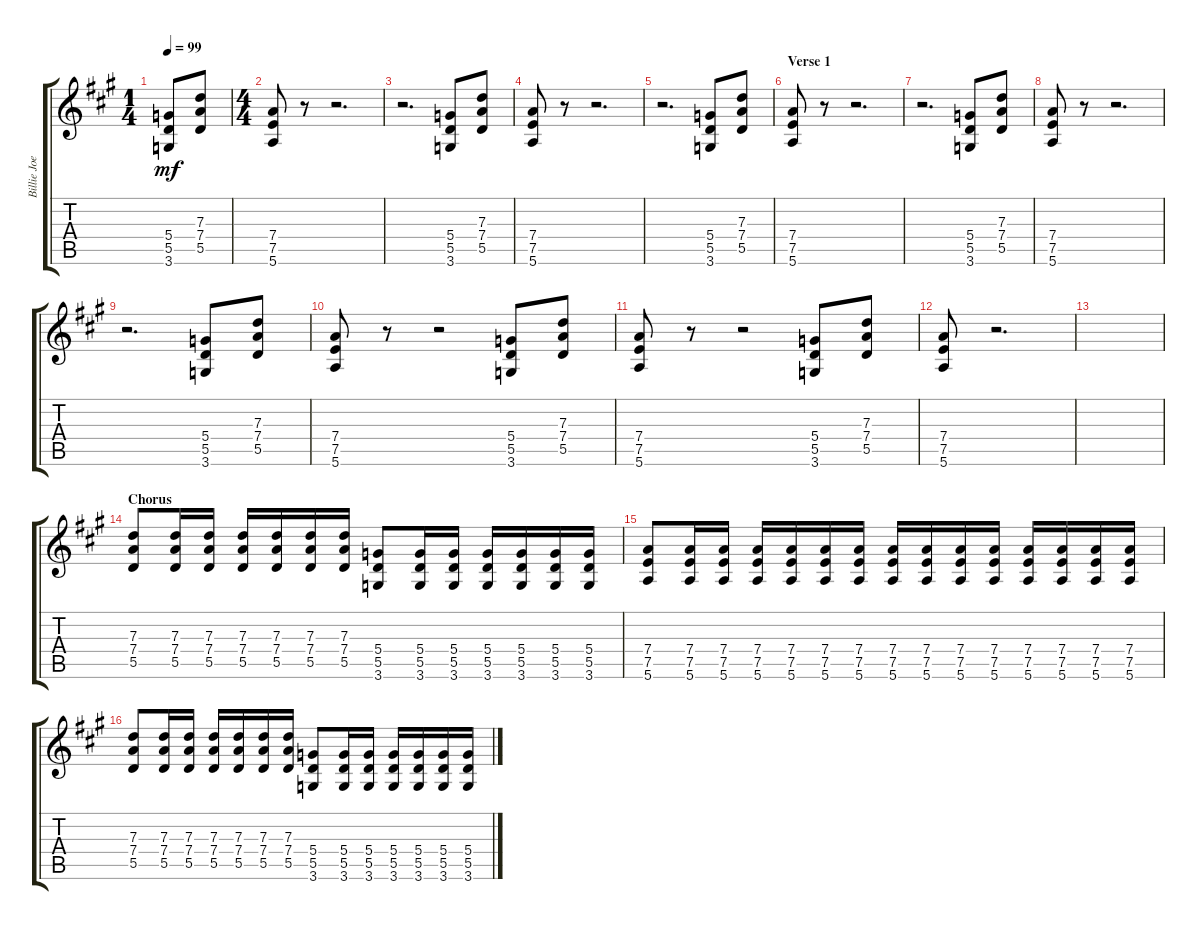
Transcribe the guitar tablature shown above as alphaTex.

\track ("Billie Joe Lead Guitar" "Billie Joe") {instrument overdrivenguitar}
\staff {score tabs}
\tuning (E4 B3 G3 D3 A2 E2) {hide}
\ts (1 4)
\tempo 99
\clef g2
\ks a
(5.4 5.5 3.6).8{dy mf instrument overdrivenguitar} (7.3 7.4 5.5).8 |
\ts (4 4)
(7.4 7.5 5.6).8 r.8 r.2{d} |
r.2{d} (5.4 5.5 3.6).8 (7.3 7.4 5.5).8 |
(7.4 7.5 5.6).8 r.8 r.2{d} |
r.2{d} (5.4 5.5 3.6).8 (7.3 7.4 5.5).8 |
\section ("" "Verse 1")
(7.4 7.5 5.6).8 r.8 r.2{d} |
r.2{d} (5.4 5.5 3.6).8 (7.3 7.4 5.5).8 |
(7.4 7.5 5.6).8 r.8 r.2{d} |
r.2{d} (5.4 5.5 3.6).8 (7.3 7.4 5.5).8 |
(7.4 7.5 5.6).8 r.8 r.2 (5.4 5.5 3.6).8 (7.3 7.4 5.5).8 |
(7.4 7.5 5.6).8 r.8 r.2 (5.4 5.5 3.6).8 (7.3 7.4 5.5).8 |
(7.4 7.5 5.6).8 r.2{d} |
|
\section ("" "Chorus")
(7.3 7.4 5.5).8 (7.3 7.4 5.5).16 (7.3 7.4 5.5).16 (7.3 7.4 5.5).16 (7.3 7.4 5.5).16 (7.3 7.4 5.5).16 (7.3 7.4 5.5).16 (5.4 5.5 3.6).8 (5.4 5.5 3.6).16 (5.4 5.5 3.6).16 (5.4 5.5 3.6).16 (5.4 5.5 3.6).16 (5.4 5.5 3.6).16 (5.4 5.5 3.6).16 |
(7.4 7.5 5.6).8 (7.4 7.5 5.6).16 (7.4 7.5 5.6).16 (7.4 7.5 5.6).16 (7.4 7.5 5.6).16 (7.4 7.5 5.6).16 (7.4 7.5 5.6).16 (7.4 7.5 5.6).16 (7.4 7.5 5.6).16 (7.4 7.5 5.6).16 (7.4 7.5 5.6).16 (7.4 7.5 5.6).16 (7.4 7.5 5.6).16 (7.4 7.5 5.6).16 (7.4 7.5 5.6).16 |
(7.3 7.4 5.5).8 (7.3 7.4 5.5).16 (7.3 7.4 5.5).16 (7.3 7.4 5.5).16 (7.3 7.4 5.5).16 (7.3 7.4 5.5).16 (7.3 7.4 5.5).16 (5.4 5.5 3.6).8 (5.4 5.5 3.6).16 (5.4 5.5 3.6).16 (5.4 5.5 3.6).16 (5.4 5.5 3.6).16 (5.4 5.5 3.6).16 (5.4 5.5 3.6).16
